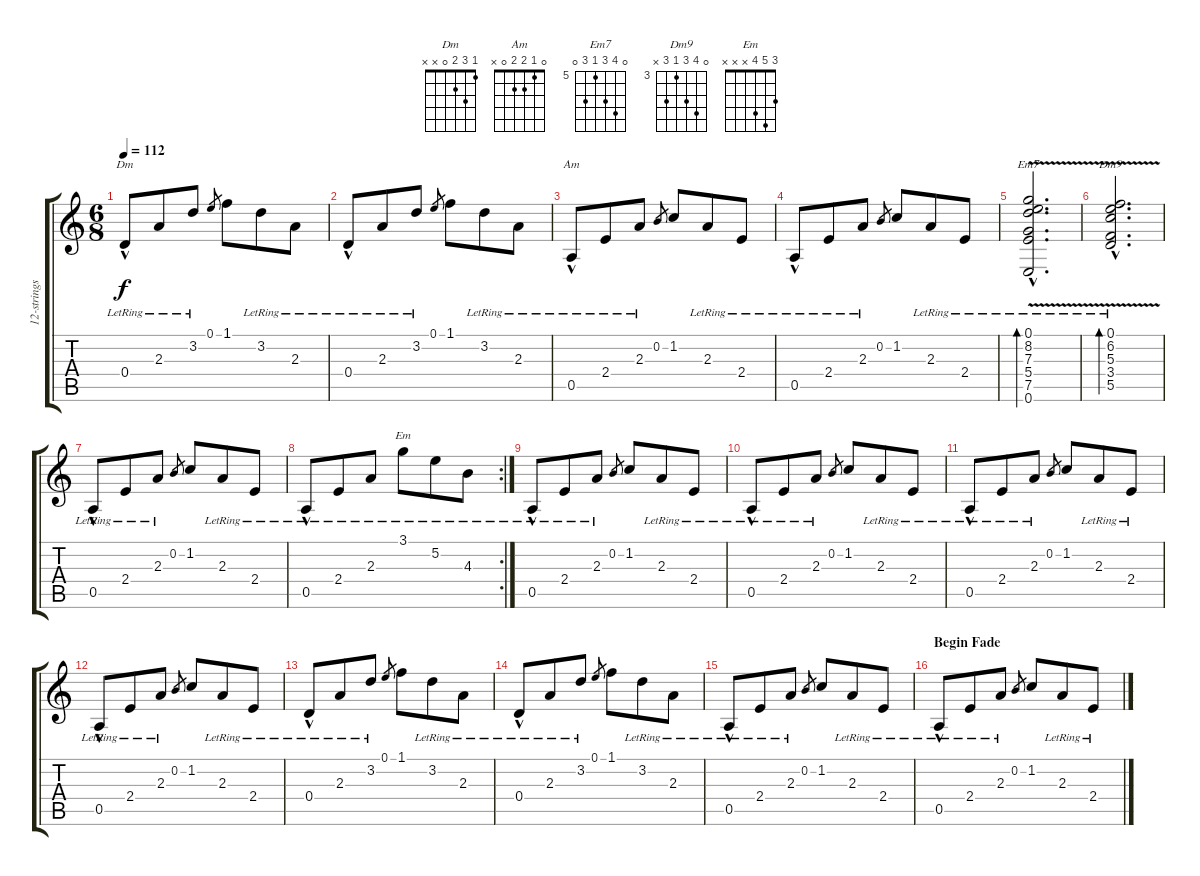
\track ("12-strings Acoustic Guitar" "12-strings") {instrument acousticguitarsteel}
\staff {score tabs}
\tuning (E4 B3 G3 D3 A2 E2) {hide}
\chord ("Dm" 1 3 2 0 x x)
\chord ("Am" 0 1 2 2 0 x)
\chord ("Em7" 0 8 7 5 7 0) {firstfret 5}
\chord ("Dm9" 0 6 5 3 5 x) {firstfret 3}
\chord ("Em" 3 5 4 x x x)
\ts (6 8)
\tempo 112
\clef g2
\ks c
0.4{hac lr}.8{ch "Dm" dy f} 2.3{lr}.8 3.2{lr}.8 0.1.8{gr} 1.1.8 3.2{lr}.8 2.3{lr}.8 |
0.4{hac lr}.8 2.3{lr}.8 3.2{lr}.8 0.1.8{gr} 1.1.8 3.2{lr}.8 2.3{lr}.8 |
0.5{hac lr}.8{ch "Am"} 2.4{lr}.8 2.3{lr}.8 0.2.8{gr} 1.2.8 2.3{lr}.8 2.4{lr}.8 |
0.5{hac lr}.8 2.4{lr}.8 2.3{lr}.8 0.2.8{gr} 1.2.8 2.3{lr}.8 2.4{lr}.8 |
(0.1{v hac lr} 8.2{v hac lr} 7.3{v hac lr} 5.4{v hac lr} 7.5{v hac lr} 0.6{v hac lr}).2{d bd 240 ch "Em7"} |
(0.1{v hac lr} 6.2{v hac lr} 5.3{v hac lr} 3.4{v hac lr} 5.5{v hac lr}).2{d bd 240 ch "Dm9"} |
0.5{hac lr}.8 2.4{lr}.8 2.3{lr}.8 0.2.8{gr} 1.2.8 2.3{lr}.8 2.4{lr}.8 |
\rc 2
0.5{hac lr}.8 2.4{lr}.8 2.3{lr}.8 3.1{lr}.8{ch "Em"} 5.2{lr}.8 4.3{lr}.8 |
0.5{hac lr}.8 2.4{lr}.8 2.3{lr}.8 0.2.8{gr} 1.2.8 2.3{lr}.8 2.4{lr}.8 |
0.5{hac lr}.8 2.4{lr}.8 2.3{lr}.8 0.2.8{gr} 1.2.8 2.3{lr}.8 2.4{lr}.8 |
0.5{hac lr}.8 2.4{lr}.8 2.3{lr}.8 0.2.8{gr} 1.2.8 2.3{lr}.8 2.4{lr}.8 |
0.5{hac lr}.8 2.4{lr}.8 2.3{lr}.8 0.2.8{gr} 1.2.8 2.3{lr}.8 2.4{lr}.8 |
0.4{hac lr}.8 2.3{lr}.8 3.2{lr}.8 0.1.8{gr} 1.1.8 3.2{lr}.8 2.3{lr}.8 |
0.4{hac lr}.8 2.3{lr}.8 3.2{lr}.8 0.1.8{gr} 1.1.8 3.2{lr}.8 2.3{lr}.8 |
0.5{hac lr}.8 2.4{lr}.8 2.3{lr}.8 0.2.8{gr} 1.2.8 2.3{lr}.8 2.4{lr}.8 |
\section ("" "Begin Fade")
0.5{hac lr}.8 2.4{lr}.8 2.3{lr}.8 0.2.8{gr} 1.2.8 2.3{lr}.8 2.4{lr}.8
